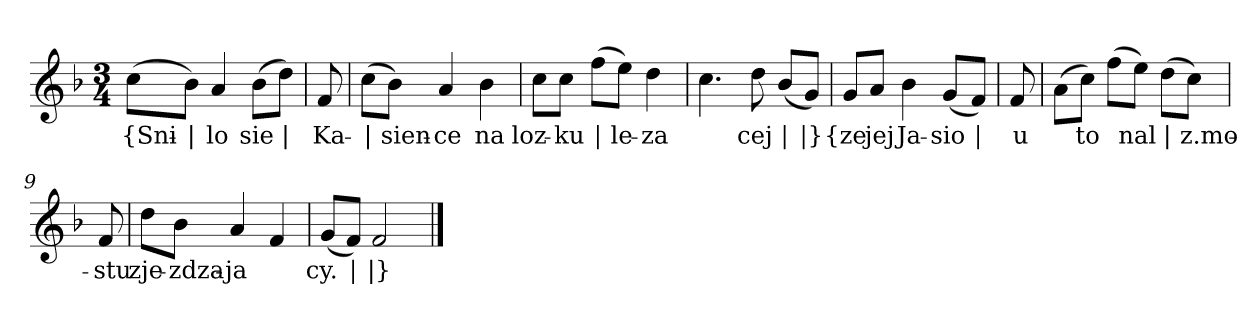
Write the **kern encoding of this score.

**kern	**text
*part1	*part1
*staff1	*staff1
*clefG2	*
*k[b-]	*
*F:	*
*M3/4	*
=	=
(8cc\L	{Sni-
8b-\J)	|
4a	-lo
(8b-\L	sie
8dd\J)	|
=2y	=2y
8f	Ka-
=3	=3
(8cc\L	|
8b-\J)	-sien-
4a	-ce
4b-	na
=4	=4
8cc\L	loz-
8cc\J	-ku
(8ff\L	|
8ee\J)	le-
4dd	-za
=5	=5
4.cc	--
8dd	-cej
(8b-/L	|
8g/J)	|}
=6y	=6y
8g/L	{ze
8a/J	jej
4b-	Ja-
(8g/L	-sio
8f/J)	|
=7y	=7y
8f	u
=8	=8
(8a\L	--
8cc\J)	-to
(8ff\L	--
8ee\J)	-nal
(8dd\L	|
8cc\J)	z.mo-
=9y	=9y
8f	-stu
=10	=10
8dd\L	zje-
8b-\J	-zdza-
4a	-ja
4f	--
=11	=11
(8g/L	-cy.
8f/J)	|
2f	|}
==	==
*-	*-
